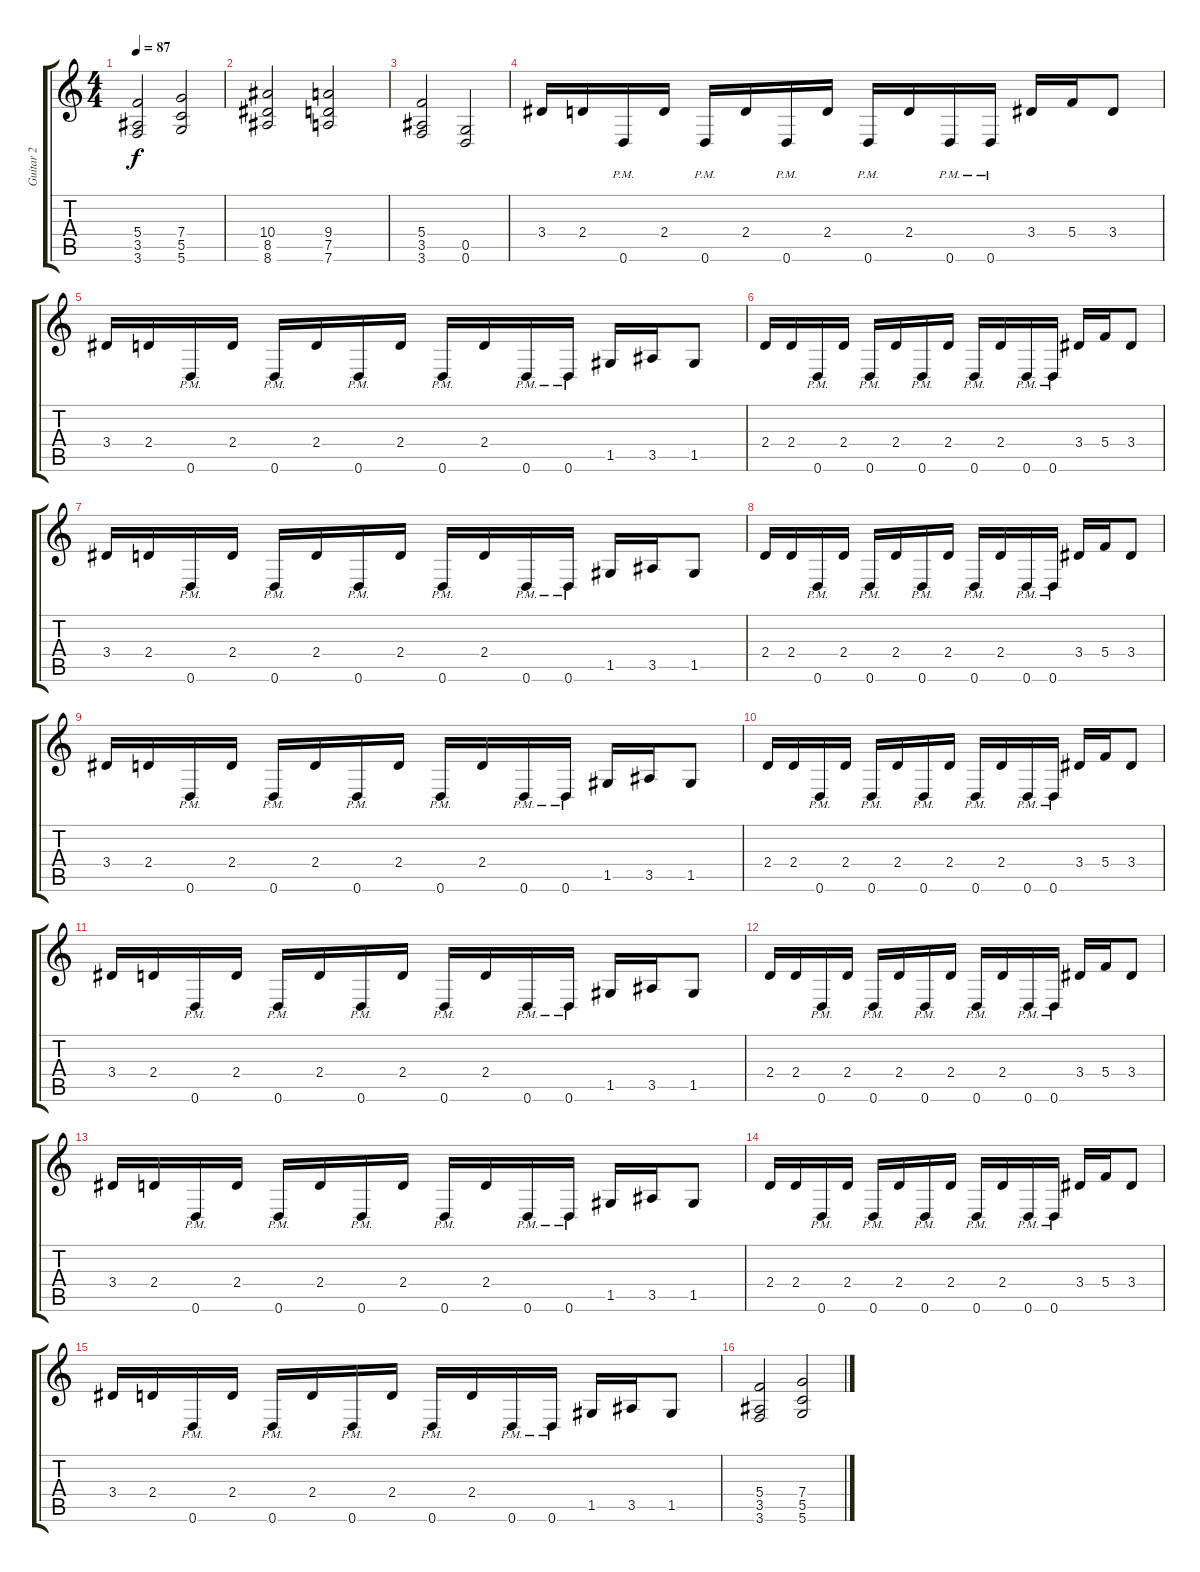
\track ("Guitar 2" "Guitar 2") {instrument distortionguitar}
\staff {score tabs}
\tuning (D4 A3 F3 C3 G2 D2) {hide}
\ts (4 4)
\tempo 87
\clef g2
\ks c
(5.4 3.5 3.6).2{dy f} (7.4 5.5 5.6).2 |
(10.4 8.5 8.6).2 (9.4 7.5 7.6).2 |
(5.4 3.5 3.6).2 (0.5 0.6).2 |
3.4.16 2.4.16 0.6{pm}.16 2.4.16 0.6{pm}.16 2.4.16 0.6{pm}.16 2.4.16 0.6{pm}.16 2.4.16 0.6{pm}.16 0.6{pm}.16 3.4.16 5.4.16 3.4.8 |
3.4.16 2.4.16 0.6{pm}.16 2.4.16 0.6{pm}.16 2.4.16 0.6{pm}.16 2.4.16 0.6{pm}.16 2.4.16 0.6{pm}.16 0.6{pm}.16 1.5.16 3.5.16 1.5.8 |
2.4.16 2.4.16 0.6{pm}.16 2.4.16 0.6{pm}.16 2.4.16 0.6{pm}.16 2.4.16 0.6{pm}.16 2.4.16 0.6{pm}.16 0.6{pm}.16 3.4.16 5.4.16 3.4.8 |
3.4.16 2.4.16 0.6{pm}.16 2.4.16 0.6{pm}.16 2.4.16 0.6{pm}.16 2.4.16 0.6{pm}.16 2.4.16 0.6{pm}.16 0.6{pm}.16 1.5.16 3.5.16 1.5.8 |
2.4.16 2.4.16 0.6{pm}.16 2.4.16 0.6{pm}.16 2.4.16 0.6{pm}.16 2.4.16 0.6{pm}.16 2.4.16 0.6{pm}.16 0.6{pm}.16 3.4.16 5.4.16 3.4.8 |
3.4.16 2.4.16 0.6{pm}.16 2.4.16 0.6{pm}.16 2.4.16 0.6{pm}.16 2.4.16 0.6{pm}.16 2.4.16 0.6{pm}.16 0.6{pm}.16 1.5.16 3.5.16 1.5.8 |
2.4.16 2.4.16 0.6{pm}.16 2.4.16 0.6{pm}.16 2.4.16 0.6{pm}.16 2.4.16 0.6{pm}.16 2.4.16 0.6{pm}.16 0.6{pm}.16 3.4.16 5.4.16 3.4.8 |
3.4.16 2.4.16 0.6{pm}.16 2.4.16 0.6{pm}.16 2.4.16 0.6{pm}.16 2.4.16 0.6{pm}.16 2.4.16 0.6{pm}.16 0.6{pm}.16 1.5.16 3.5.16 1.5.8 |
2.4.16 2.4.16 0.6{pm}.16 2.4.16 0.6{pm}.16 2.4.16 0.6{pm}.16 2.4.16 0.6{pm}.16 2.4.16 0.6{pm}.16 0.6{pm}.16 3.4.16 5.4.16 3.4.8 |
3.4.16 2.4.16 0.6{pm}.16 2.4.16 0.6{pm}.16 2.4.16 0.6{pm}.16 2.4.16 0.6{pm}.16 2.4.16 0.6{pm}.16 0.6{pm}.16 1.5.16 3.5.16 1.5.8 |
2.4.16 2.4.16 0.6{pm}.16 2.4.16 0.6{pm}.16 2.4.16 0.6{pm}.16 2.4.16 0.6{pm}.16 2.4.16 0.6{pm}.16 0.6{pm}.16 3.4.16 5.4.16 3.4.8 |
3.4.16 2.4.16 0.6{pm}.16 2.4.16 0.6{pm}.16 2.4.16 0.6{pm}.16 2.4.16 0.6{pm}.16 2.4.16 0.6{pm}.16 0.6{pm}.16 1.5.16 3.5.16 1.5.8 |
(5.4 3.5 3.6).2 (7.4 5.5 5.6).2
